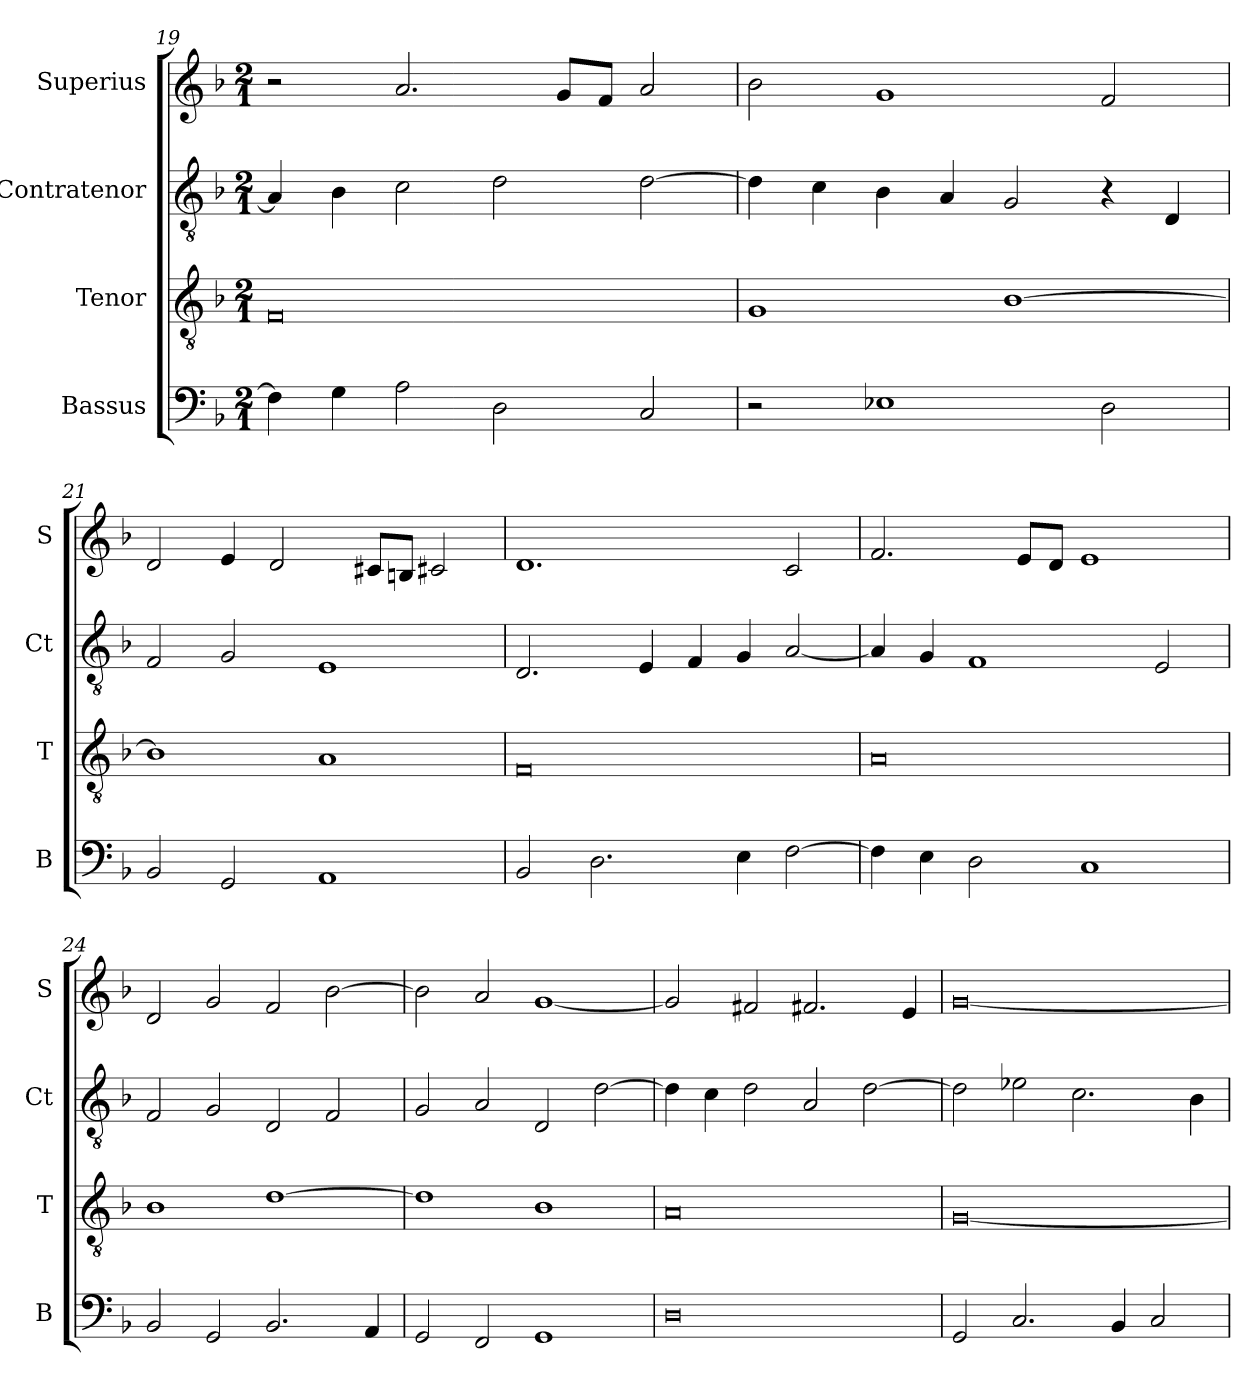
**kern	**kern	**kern	**kern
*part4	*part3	*part2	*part1
*staff4	*staff3	*staff2	*staff1
*I"Bassus	*I"Tenor	*I"Contratenor	*I"Superius
*I'B	*I'T	*I'Ct	*I'S
*clefF4	*clefGv2	*clefGv2	*clefG2
*k[b-]	*k[b-]	*k[b-]	*k[b-]
*M2/1	*M2/1	*M2/1	*M2/1
=19	=19	=19	=19
4F\]	0F	4A/]	2r
4G\	.	4B-\	.
2A\	.	2c\	2.a/
2D\	.	2d\	.
.	.	.	8g/L
.	.	.	8f/J
2C/	.	[2d\	2a/
=20	=20	=20	=20
2r	1G	4d\]	2b-\
.	.	4c\	.
1E-X	.	4B-\	1g
.	.	4A/	.
.	[1B-	2G/	.
2D\	.	4r	2f/
.	.	4D/	.
=21	=21	=21	=21
2BB-/	1B-]	2F/	2d/
2GG/	.	2G/	4e/
.	.	.	2d/
1AA	1A	1E	.
.	.	.	8c#X/L
.	.	.	8Bn/J
.	.	.	2c#X/
=22	=22	=22	=22
2BB-/	0F	2.D/	1.d
2.D\	.	.	.
.	.	4E/	.
.	.	4F/	.
4E\	.	4G/	.
[2F\	.	[2A/	2c/
=23	=23	=23	=23
4F\]	0A	4A/]	2.f/
4E\	.	4G/	.
2D\	.	1F	.
.	.	.	8e/L
.	.	.	8d/J
1C	.	.	1e
.	.	2E/	.
=24	=24	=24	=24
2BB-/	1B-	2F/	2d/
2GG/	.	2G/	2g/
2.BB-/	[1d	2D/	2f/
.	.	2F/	[2b-\
4AA/	.	.	.
=25	=25	=25	=25
2GG/	1d]	2G/	2b-\]
2FF/	.	2A/	2a/
1GG	1B-	2D/	[1g
.	.	[2d\	.
=26	=26	=26	=26
0D	0A	4d\]	2g/]
.	.	4c\	.
.	.	2d\	2f#X/
.	.	2A/	2.f#X/
.	.	[2d\	.
.	.	.	4e/
=27	=27	=27	=27
2GG/	[0G	2d\]	[0g
2.C/	.	2e-X\	.
.	.	2.c\	.
4BB-/	.	.	.
2C/	.	.	.
.	.	4B-\	.
=	=	=	=
*-	*-	*-	*-
